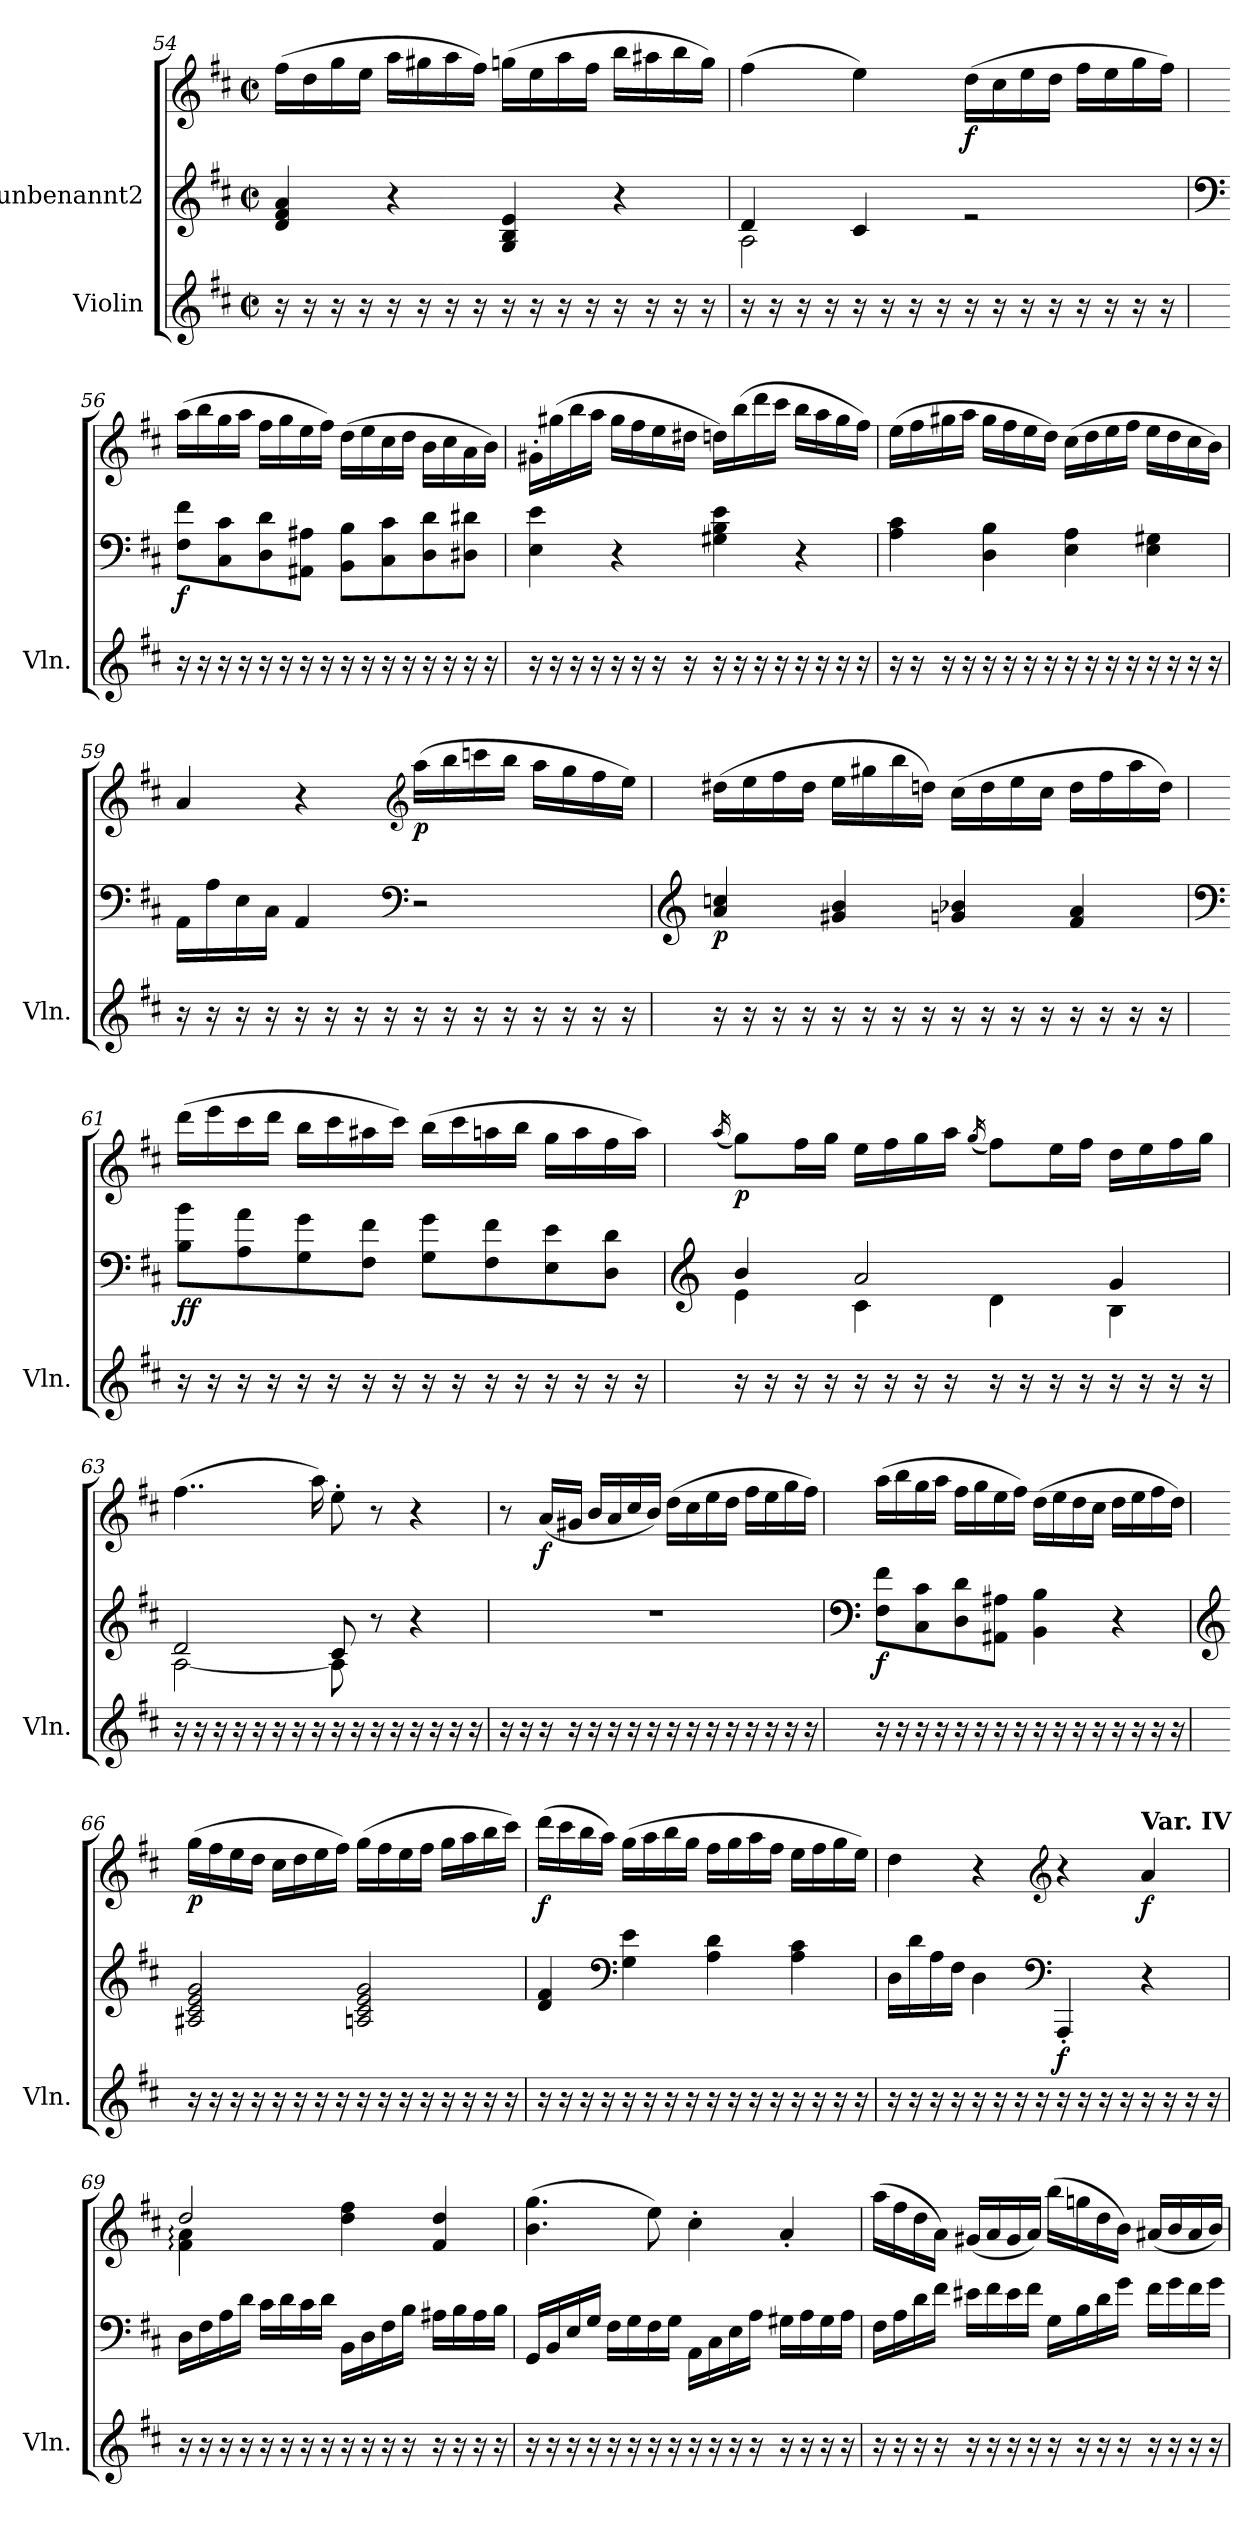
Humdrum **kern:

**kern	**kern	**kern	**dynam
*part2	*part1	*part1	*part1
*staff3	*staff2	*staff1	*staff1/2
*I"Violin	*I"unbenannt2	*	*
*I'Vln.	*	*	*
!!LO:PB:g=z
*clefG2	*clefG2	*clefG2	*
*k[f#c#]	*k[f#c#]	*k[f#c#]	*
*M2/2	*M2/2	*M2/2	*
*met(c|)	*met(c|)	*met(c|)	*
=54	=54	=54	=54
16r	4d/ 4f#/ 4a/	(>16ff#\LL	.
16r	.	16dd\	.
16r	.	16gg\	.
16r	.	16ee\JJ	.
16r	4r	16aa\LL	.
16r	.	16gg#X\	.
16r	.	16aa\	.
16r	.	16ff#\JJ)	.
16r	4G/ 4B/ 4e/	(>16ggn\LL	.
16r	.	16ee\	.
16r	.	16aa\	.
16r	.	16ff#\JJ	.
16r	4r	16bb\LL	.
16r	.	16aa#X\	.
16r	.	16bb\	.
16r	.	16gg\JJ)	.
=55	=55	=55	=55
*	*^	*	*
16r	4d/	2A\	(>4ff#\	.
16r	.	.	.	.
16r	.	.	.	.
16r	.	.	.	.
16r	4c#/	.	4ee\)	.
16r	.	.	.	.
16r	.	.	.	.
16r	.	.	.	.
!	!	!	!	!LO:DY:b
16r	2re	2ryy	(>16dd\LL	f
16r	.	.	16cc#\	.
16r	.	.	16ee\	.
16r	.	.	16dd\JJ	.
16r	.	.	16ff#\LL	.
16r	.	.	16ee\	.
16r	.	.	16gg\	.
16r	.	.	16ff#\JJ)	.
*	*v	*v	*	*
=56	=56	=56	=56
*	*clefF4	*	*
!	!	!	!LO:DY:b=2
16r	8F#\ 8f#\L	(>16aa\LL	f
16r	.	16bb\	.
16r	8C#\ 8c#\	16gg\	.
16r	.	16aa\JJ	.
16r	8D\ 8d\	16ff#\LL	.
16r	.	16gg\	.
16r	8AA#X\ 8A#X\J	16ee\	.
16r	.	16ff#\JJ)	.
16r	8BB\ 8B\L	(>16dd\LL	.
16r	.	16ee\	.
16r	8C#\ 8c#\	16cc#\	.
16r	.	16dd\JJ	.
16r	8D\ 8d\	16b\LL	.
16r	.	16cc#\	.
16r	8D#X\ 8d#X\J	16a\	.
16r	.	16b\JJ)	.
!!LO:LB:g=z
=57	=57	=57	=57
16r	4E\ 4e\	16g#X'\LL	.
16r	.	(>16gg#X\	.
16r	.	16bb\	.
16r	.	16aa\JJ	.
16r	4r	16gg#\LL	.
16r	.	16ff#\	.
16r	.	16ee\	.
16r	.	16dd#X\JJ	.
16r	4G#X\ 4B\ 4e\	16ddn\LL)	.
16r	.	(>16bb\	.
16r	.	16ddd\	.
16r	.	16ccc#\JJ	.
16r	4r	16bb\LL	.
16r	.	16aa\	.
16r	.	16gg#\	.
16r	.	16ff#\JJ)	.
=58	=58	=58	=58
16r	4A\ 4c#\	(>16ee\LL	.
16r	.	16ff#\	.
16r	.	16gg#X\	.
16r	.	16aa\JJ	.
16r	4D\ 4B\	16gg#\LL	.
16r	.	16ff#\	.
16r	.	16ee\	.
16r	.	16dd\JJ)	.
16r	4E\ 4A\	(>16cc#\LL	.
16r	.	16dd\	.
16r	.	16ee\	.
16r	.	16ff#\JJ	.
16r	4E\ 4G#X\	16ee\LL	.
16r	.	16dd\	.
16r	.	16cc#\	.
16r	.	16b\JJ)	.
=59	=59	=59	=59
16r	16AA\LL	4a/	.
16r	16A\	.	.
16r	16E\	.	.
16r	16C#\JJ	.	.
16r	4AA/	4r	.
16r	.	.	.
16r	.	.	.
16r	.	.	.
*	*clefF4	*clefG2	*
!	!	!	!LO:DY:b
16r	2r	(>16aa\LL	p
16r	.	16bb\	.
16r	.	16cccn\	.
16r	.	16bb\JJ	.
16r	.	16aa\LL	.
16r	.	16gg\	.
16r	.	16ff#\	.
16r	.	16ee\JJ)	.
!!LO:LB:g=z
=60	=60	=60	=60
*	*clefG2	*	*
!	!	!	!LO:DY:b=2
16r	4a/ 4ccn/	(>16dd#X\LL	p
16r	.	16ee\	.
16r	.	16ff#\	.
16r	.	16dd#\JJ	.
16r	4g#X/ 4b/	16ee\LL	.
16r	.	16gg#X\	.
16r	.	16bb\	.
16r	.	16ddn\JJ)	.
16r	4gn/ 4b-X/	(>16cc#\LL	.
16r	.	16dd\	.
16r	.	16ee\	.
16r	.	16cc#\JJ	.
16r	4f#/ 4a/	16dd\LL	.
16r	.	16ff#\	.
16r	.	16aa\	.
16r	.	16dd\JJ)	.
=61	=61	=61	=61
*	*clefF4	*	*
!	!	!	!LO:DY:b=2
!	!	!	!LO:DY:n=1:b
16r	8B\ 8b\L	(>16ddd\LL	f f
16r	.	16eee\	.
16r	8A\ 8a\	16ccc#\	.
16r	.	16ddd\JJ	.
16r	8G\ 8g\	16bb\LL	.
16r	.	16ccc#\	.
16r	8F#\ 8f#\J	16aa#X\	.
16r	.	16ccc#\JJ)	.
16r	8G\ 8g\L	(>16bb\LL	.
16r	.	16ccc#\	.
16r	8F#\ 8f#\	16aan\	.
16r	.	16bb\JJ	.
16r	8E\ 8e\	16gg\LL	.
16r	.	16aa\	.
16r	8D\ 8d\J	16ff#\	.
16r	.	16aa\JJ)	.
!!LO:LB:g=z
=62	=62	=62	=62
*	*clefG2	*	*
.	.	(<16qaa/	.
*	*^	*	*
!	!	!	!	!LO:DY:b
16r	4b/	4e\	8gg\L)	p
16r	.	.	.	.
16r	.	.	16ff#\L	.
16r	.	.	16gg\JJ	.
16r	2a/	4c#\	16ee\LL	.
16r	.	.	16ff#\	.
16r	.	.	16gg\	.
16r	.	.	16aa\JJ	.
.	.	.	(<16qgg/	.
16r	.	4d\	8ff#\L)	.
16r	.	.	.	.
16r	.	.	16ee\L	.
16r	.	.	16ff#\JJ	.
16r	4g/	4B\	16dd\LL	.
16r	.	.	16ee\	.
16r	.	.	16ff#\	.
16r	.	.	16gg\JJ	.
=63	=63	=63	=63	=63
16r	2d/	[2A\	(>4..ff#\	.
16r	.	.	.	.
16r	.	.	.	.
16r	.	.	.	.
16r	.	.	.	.
16r	.	.	.	.
16r	.	.	.	.
16r	.	.	16aa\)	.
16r	8c#/	8A\]	8ee'\	.
16r	.	.	.	.
16r	8r	4.ryy	8r	.
16r	.	.	.	.
16r	4r	.	4r	.
16r	.	.	.	.
16r	.	.	.	.
16r	.	.	.	.
*	*v	*v	*	*
=64	=64	=64	=64
16r	1r	8r	.
16r	.	.	.
!	!	!	!LO:DY:b
16r	.	(<16a/LL	f
16r	.	16g#X/JJ	.
16r	.	16b/LL	.
16r	.	16a/	.
16r	.	16cc#/	.
16r	.	16b/JJ)	.
16r	.	(>16dd\LL	.
16r	.	16cc#\	.
16r	.	16ee\	.
16r	.	16dd\JJ	.
16r	.	16ff#\LL	.
16r	.	16ee\	.
16r	.	16gg\	.
16r	.	16ff#\JJ)	.
!!LO:PB:g=z
=65	=65	=65	=65
*	*clefF4	*	*
!	!	!	!LO:DY:b=2
16r	8F#\ 8f#\L	(>16aa\LL	f
16r	.	16bb\	.
16r	8C#\ 8c#\	16gg\	.
16r	.	16aa\JJ	.
16r	8D\ 8d\	16ff#\LL	.
16r	.	16gg\	.
16r	8AA#X\ 8A#X\J	16ee\	.
16r	.	16ff#\JJ)	.
16r	4BB\ 4B\	(>16dd\LL	.
16r	.	16ee\	.
16r	.	16dd\	.
16r	.	16cc#\JJ	.
16r	4r	16dd\LL	.
16r	.	16ee\	.
16r	.	16ff#\	.
16r	.	16dd\JJ)	.
=66	=66	=66	=66
*	*clefG2	*	*
!	!	!	!LO:DY:b
16r	2A#X/ 2c#/ 2e/ 2g/	(>16gg\LL	p
16r	.	16ff#\	.
16r	.	16ee\	.
16r	.	16dd\JJ	.
16r	.	16cc#\LL	.
16r	.	16dd\	.
16r	.	16ee\	.
16r	.	16ff#\JJ)	.
16r	2An/ 2c#/ 2e/ 2g/	(>16gg\LL	.
16r	.	16ff#\	.
16r	.	16ee\	.
16r	.	16ff#\JJ	.
16r	.	16gg\LL	.
16r	.	16aa\	.
16r	.	16bb\	.
16r	.	16ccc#\JJ)	.
=67	=67	=67	=67
!	!	!	!LO:DY:b
16r	4d/ 4f#/	(>16ddd\LL	f
16r	.	16ccc#\	.
16r	.	16bb\	.
16r	.	16aa\JJ)	.
*	*clefF4	*	*
16r	4G\ 4e\	(>16gg\LL	.
16r	.	16aa\	.
16r	.	16bb\	.
16r	.	16gg\JJ	.
16r	4A\ 4d\	16ff#\LL	.
16r	.	16gg\	.
16r	.	16aa\	.
16r	.	16ff#\JJ	.
16r	4A\ 4c#\	16ee\LL	.
16r	.	16ff#\	.
16r	.	16gg\	.
16r	.	16ee\JJ)	.
!!LO:LB:g=z
=68	=68	=68	=68
16r	16D\LL	4dd\	.
16r	16d\	.	.
16r	16A\	.	.
16r	16F#\JJ	.	.
16r	4D\	4r	.
16r	.	.	.
16r	.	.	.
16r	.	.	.
*	*clefF4	*clefG2	*
!	!	!	!LO:DY:b=2
16r	4AAA'/	4r	f
16r	.	.	.
16r	.	.	.
16r	.	.	.
!	!	!LO:TX:a:B:t=Var. IV	!
!	!	!	!LO:DY:b
16r	4r	4a/	f
16r	.	.	.
16r	.	.	.
16r	.	.	.
=69	=69	=69	=69
*	*	*^	*
16r	16D\LL	2dd/	4f#\: 4a\:	.
16r	16F#\	.	.	.
16r	16A\	.	.	.
16r	16d\JJ	.	.	.
16r	16c#\LL	.	2.ryy	.
16r	16d\	.	.	.
16r	16c#\	.	.	.
16r	16d\JJ	.	.	.
16r	16BB\LL	4dd\ 4ff#\	.	.
16r	16D\	.	.	.
16r	16F#\	.	.	.
16r	16B\JJ	.	.	.
16r	16A#X\LL	4f#/ 4dd/	.	.
16r	16B\	.	.	.
16r	16A#\	.	.	.
16r	16B\JJ	.	.	.
*	*	*v	*v	*
=70	=70	=70	=70
16r	16GG/LL	(>4.b\ 4.gg\	.
16r	16BB/	.	.
16r	16E/	.	.
16r	16G/JJ	.	.
16r	16F#\LL	.	.
16r	16G\	.	.
16r	16F#\	8ee\)	.
16r	16G\JJ	.	.
16r	16AA\LL	4cc#'\	.
16r	16C#\	.	.
16r	16E\	.	.
16r	16A\JJ	.	.
16r	16G#X\LL	4a'/	.
16r	16A\	.	.
16r	16G#\	.	.
16r	16A\JJ	.	.
!!LO:LB:g=z
=71	=71	=71	=71
16r	16F#\LL	(>16aa\LL	.
16r	16A\	16ff#\	.
16r	16d\	16dd\	.
16r	16f#\JJ	16a\JJ)	.
16r	16e#X\LL	(<16g#X/LL	.
16r	16f#\	16a/	.
16r	16e#\	16g#/	.
16r	16f#\JJ	16a/JJ)	.
16r	16G\LL	(>16bb\LL	.
16r	16B\	16ggn\	.
16r	16d\	16dd\	.
16r	16g\JJ	16b\JJ)	.
16r	16f#\LL	(<16a#X/LL	.
16r	16g\	16b/	.
16r	16f#\	16a#/	.
16r	16g\JJ	16b/JJ)	.
=	=	=	=
*-	*-	*-	*-
